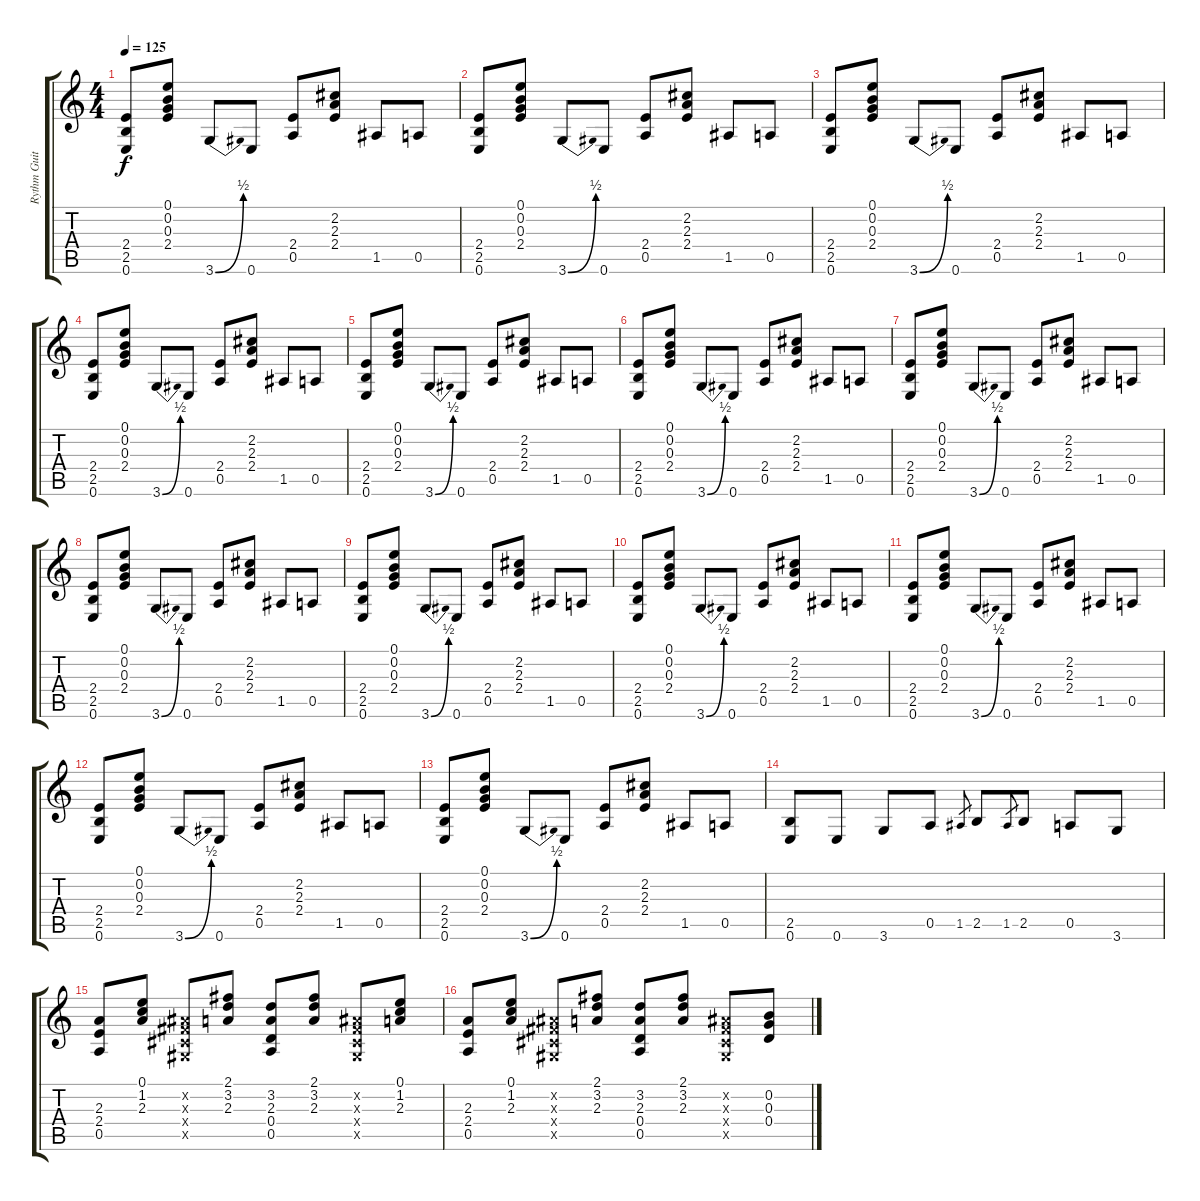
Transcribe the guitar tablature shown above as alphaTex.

\track ("Rythm Guitar" "Rythm Guit") {instrument electricguitarclean}
\staff {score tabs}
\tuning (E4 B3 G3 D3 A2 E2) {hide}
\ts (4 4)
\tempo 125
\clef g2
\ks c
(2.4 2.5 0.6).8{dy f} (0.1 0.2 0.3 2.4).8 3.6{be (bend 0 0 60 2)}.8 0.6.8 (2.4 0.5).8 (2.2 2.3 2.4).8 1.5.8 0.5.8 |
(2.4 2.5 0.6).8 (0.1 0.2 0.3 2.4).8 3.6{be (bend 0 0 60 2)}.8 0.6.8 (2.4 0.5).8 (2.2 2.3 2.4).8 1.5.8 0.5.8 |
(2.4 2.5 0.6).8 (0.1 0.2 0.3 2.4).8 3.6{be (bend 0 0 60 2)}.8 0.6.8 (2.4 0.5).8 (2.2 2.3 2.4).8 1.5.8 0.5.8 |
(2.4 2.5 0.6).8 (0.1 0.2 0.3 2.4).8 3.6{be (bend 0 0 60 2)}.8 0.6.8 (2.4 0.5).8 (2.2 2.3 2.4).8 1.5.8 0.5.8 |
(2.4 2.5 0.6).8 (0.1 0.2 0.3 2.4).8 3.6{be (bend 0 0 60 2)}.8 0.6.8 (2.4 0.5).8 (2.2 2.3 2.4).8 1.5.8 0.5.8 |
(2.4 2.5 0.6).8 (0.1 0.2 0.3 2.4).8 3.6{be (bend 0 0 60 2)}.8 0.6.8 (2.4 0.5).8 (2.2 2.3 2.4).8 1.5.8 0.5.8 |
(2.4 2.5 0.6).8 (0.1 0.2 0.3 2.4).8 3.6{be (bend 0 0 60 2)}.8 0.6.8 (2.4 0.5).8 (2.2 2.3 2.4).8 1.5.8 0.5.8 |
(2.4 2.5 0.6).8 (0.1 0.2 0.3 2.4).8 3.6{be (bend 0 0 60 2)}.8 0.6.8 (2.4 0.5).8 (2.2 2.3 2.4).8 1.5.8 0.5.8 |
(2.4 2.5 0.6).8 (0.1 0.2 0.3 2.4).8 3.6{be (bend 0 0 60 2)}.8 0.6.8 (2.4 0.5).8 (2.2 2.3 2.4).8 1.5.8 0.5.8 |
(2.4 2.5 0.6).8 (0.1 0.2 0.3 2.4).8 3.6{be (bend 0 0 60 2)}.8 0.6.8 (2.4 0.5).8 (2.2 2.3 2.4).8 1.5.8 0.5.8 |
(2.4 2.5 0.6).8 (0.1 0.2 0.3 2.4).8 3.6{be (bend 0 0 60 2)}.8 0.6.8 (2.4 0.5).8 (2.2 2.3 2.4).8 1.5.8 0.5.8 |
(2.4 2.5 0.6).8 (0.1 0.2 0.3 2.4).8 3.6{be (bend 0 0 60 2)}.8 0.6.8 (2.4 0.5).8 (2.2 2.3 2.4).8 1.5.8 0.5.8 |
(2.4 2.5 0.6).8 (0.1 0.2 0.3 2.4).8 3.6{be (bend 0 0 60 2)}.8 0.6.8 (2.4 0.5).8 (2.2 2.3 2.4).8 1.5.8 0.5.8 |
(2.5 0.6).8 0.6.8 3.6.8 0.5.8 1.5.8{gr} 2.5.8 1.5.8{gr} 2.5.8 0.5.8 3.6.8 |
(2.3 2.4 0.5).8 (0.1 1.2 2.3).8 (-1.2{x} -1.3{x} -1.4{x} -1.5{x}).8 (2.1 3.2 2.3).8 (3.2 2.3 0.4 0.5).8 (2.1 3.2 2.3).8 (-1.2{x} -1.3{x} -1.4{x} -1.5{x}).8 (0.1 1.2 2.3).8 |
(2.3 2.4 0.5).8 (0.1 1.2 2.3).8 (-1.2{x} -1.3{x} -1.4{x} -1.5{x}).8 (2.1 3.2 2.3).8 (3.2 2.3 0.4 0.5).8 (2.1 3.2 2.3).8 (-1.2{x} -1.3{x} -1.4{x} -1.5{x}).8 (0.2 0.3 0.4).8
